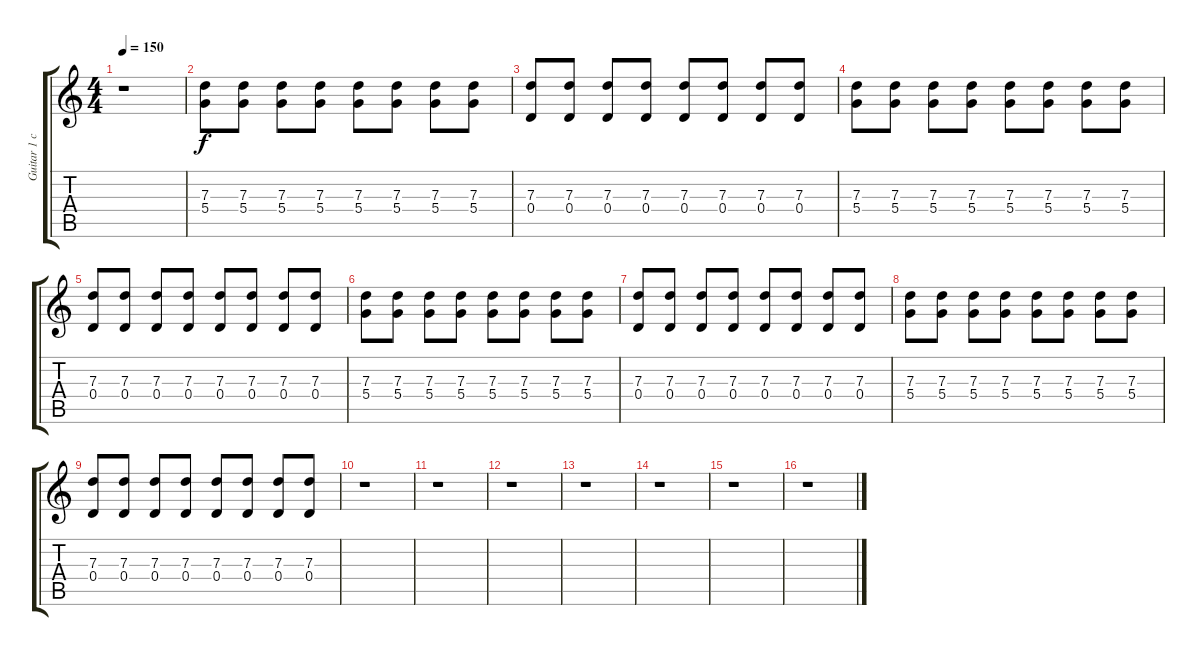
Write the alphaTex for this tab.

\track ("Guitar 1 clean" "Guitar 1 c") {solo instrument electricguitarclean}
\staff {score tabs}
\tuning (E4 B3 G3 D3 A2 E2) {hide}
\ts (4 4)
\tempo 150
\clef g2
\ks c
r.1{dy f} |
(7.3 5.4).8 (7.3 5.4).8 (7.3 5.4).8 (7.3 5.4).8 (7.3 5.4).8 (7.3 5.4).8 (7.3 5.4).8 (7.3 5.4).8 |
(7.3 0.4).8 (7.3 0.4).8 (7.3 0.4).8 (7.3 0.4).8 (7.3 0.4).8 (7.3 0.4).8 (7.3 0.4).8 (7.3 0.4).8 |
(7.3 5.4).8 (7.3 5.4).8 (7.3 5.4).8 (7.3 5.4).8 (7.3 5.4).8 (7.3 5.4).8 (7.3 5.4).8 (7.3 5.4).8 |
(7.3 0.4).8 (7.3 0.4).8 (7.3 0.4).8 (7.3 0.4).8 (7.3 0.4).8 (7.3 0.4).8 (7.3 0.4).8 (7.3 0.4).8 |
(7.3 5.4).8 (7.3 5.4).8 (7.3 5.4).8 (7.3 5.4).8 (7.3 5.4).8 (7.3 5.4).8 (7.3 5.4).8 (7.3 5.4).8 |
(7.3 0.4).8 (7.3 0.4).8 (7.3 0.4).8 (7.3 0.4).8 (7.3 0.4).8 (7.3 0.4).8 (7.3 0.4).8 (7.3 0.4).8 |
(7.3 5.4).8 (7.3 5.4).8 (7.3 5.4).8 (7.3 5.4).8 (7.3 5.4).8 (7.3 5.4).8 (7.3 5.4).8 (7.3 5.4).8 |
(7.3 0.4).8 (7.3 0.4).8 (7.3 0.4).8 (7.3 0.4).8 (7.3 0.4).8 (7.3 0.4).8 (7.3 0.4).8 (7.3 0.4).8 |
r.1 |
r.1 |
r.1 |
r.1 |
r.1 |
r.1 |
r.1
